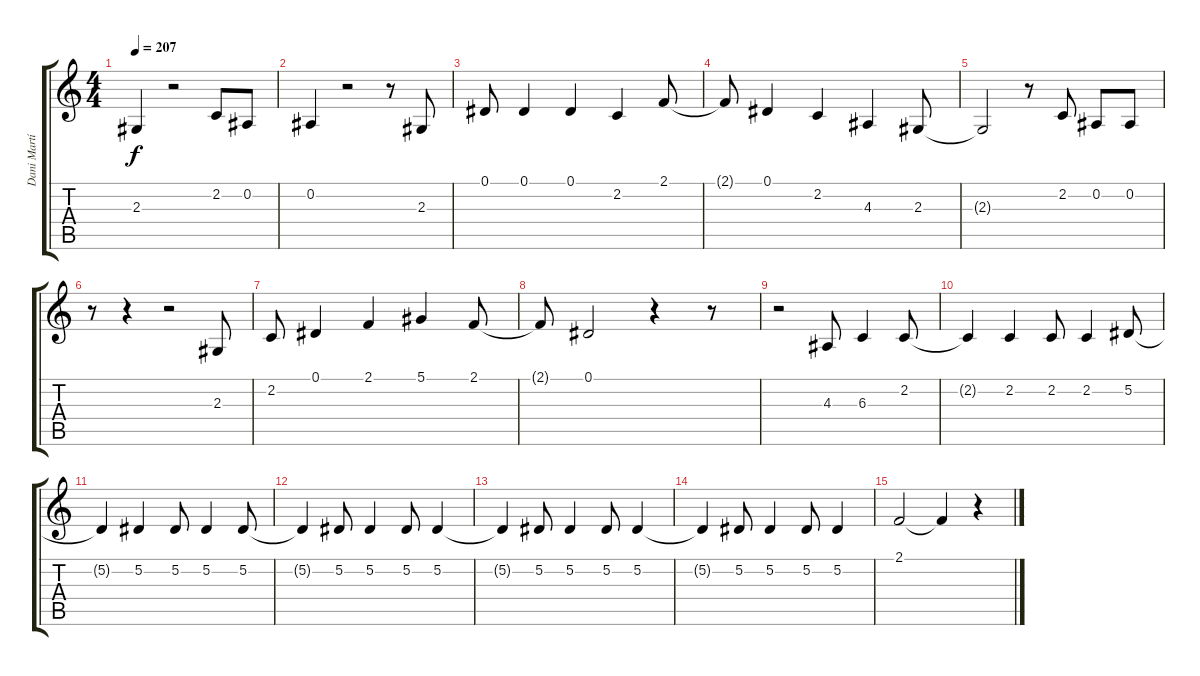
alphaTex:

\track ("Dani Martín" "Dani Martí") {instrument cello}
\staff {score tabs}
\tuning (Eb4 Bb3 Gb3 Db3 Ab2 Eb2) {hide}
\ts (4 4)
\tempo 207
\clef g2
\ks c
2.3{t}.4{dy f} r.2 2.2.8 0.2.8 |
0.2.4 r.2 r.8 2.3.8 |
0.1.8 0.1.4 0.1.4 2.2.4 2.1.8 |
2.1{t}.8 0.1.4 2.2.4 4.3.4 2.3.8 |
2.3{t}.2 r.8 2.2.8 0.2.8 0.2.8 |
r.8 r.4 r.2 2.3.8 |
2.2.8 0.1.4 2.1.4 5.1.4 2.1.8 |
2.1{t}.8 0.1.2 r.4 r.8 |
r.2 4.3.8 6.3.4 2.2.8 |
2.2{t}.4 2.2.4 2.2.8 2.2.4 5.2.8 |
5.2{t}.4 5.2.4 5.2.8 5.2.4 5.2.8 |
5.2{t}.4 5.2.8 5.2.4 5.2.8 5.2.4 |
5.2{t}.4 5.2.8 5.2.4 5.2.8 5.2.4 |
5.2{t}.4 5.2.8 5.2.4 5.2.8 5.2.4 |
2.1.2 2.1{t}.4 r.4
